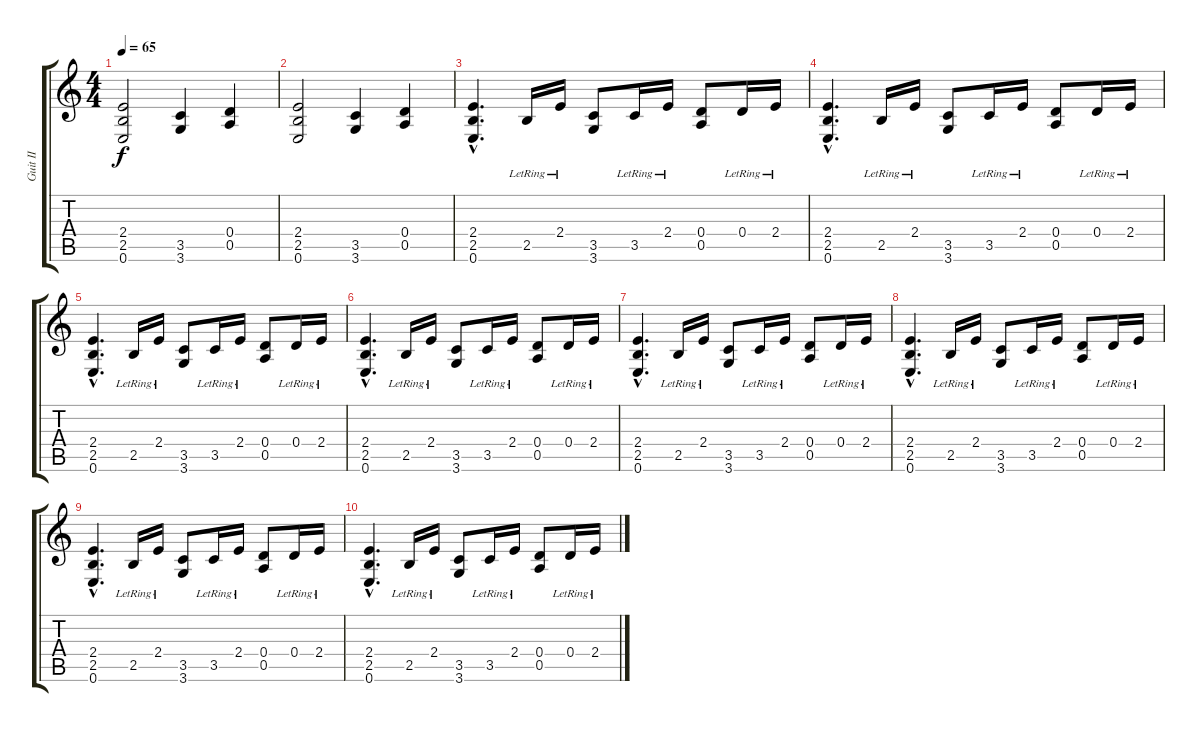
\track ("Guit II" "Guit II") {instrument electricguitarclean}
\staff {score tabs}
\tuning (E4 B3 G3 D3 A2 E2) {hide}
\ts (4 4)
\tempo 65
\clef g2
\ks c
(2.4 2.5 0.6).2{dy f instrument overdrivenguitar} (3.5 3.6).4 (0.4 0.5).4 |
(2.4 2.5 0.6).2{instrument overdrivenguitar} (3.5 3.6).4 (0.4 0.5).4 |
(2.4{hac} 2.5{hac} 0.6{hac}).4{d instrument electricguitarclean} 2.5{lr}.16 2.4{lr}.16 (3.5 3.6).8 3.5{lr}.16 2.4{lr}.16 (0.4 0.5).8 0.4{lr}.16 2.4{lr}.16 |
(2.4{hac} 2.5{hac} 0.6{hac}).4{d} 2.5{lr}.16 2.4{lr}.16 (3.5 3.6).8 3.5{lr}.16 2.4{lr}.16 (0.4 0.5).8 0.4{lr}.16 2.4{lr}.16 |
(2.4{hac} 2.5{hac} 0.6{hac}).4{d instrument overdrivenguitar} 2.5{lr}.16 2.4{lr}.16 (3.5 3.6).8 3.5{lr}.16 2.4{lr}.16 (0.4 0.5).8 0.4{lr}.16 2.4{lr}.16 |
(2.4{hac} 2.5{hac} 0.6{hac}).4{d} 2.5{lr}.16 2.4{lr}.16 (3.5 3.6).8 3.5{lr}.16 2.4{lr}.16 (0.4 0.5).8 0.4{lr}.16 2.4{lr}.16 |
(2.4{hac} 2.5{hac} 0.6{hac}).4{d instrument overdrivenguitar} 2.5{lr}.16 2.4{lr}.16 (3.5 3.6).8 3.5{lr}.16 2.4{lr}.16 (0.4 0.5).8 0.4{lr}.16 2.4{lr}.16 |
(2.4{hac} 2.5{hac} 0.6{hac}).4{d} 2.5{lr}.16 2.4{lr}.16 (3.5 3.6).8 3.5{lr}.16 2.4{lr}.16 (0.4 0.5).8 0.4{lr}.16 2.4{lr}.16 |
(2.4{hac} 2.5{hac} 0.6{hac}).4{d instrument overdrivenguitar} 2.5{lr}.16 2.4{lr}.16 (3.5 3.6).8 3.5{lr}.16 2.4{lr}.16 (0.4 0.5).8 0.4{lr}.16 2.4{lr}.16 |
(2.4{hac} 2.5{hac} 0.6{hac}).4{d} 2.5{lr}.16 2.4{lr}.16 (3.5 3.6).8 3.5{lr}.16 2.4{lr}.16 (0.4 0.5).8 0.4{lr}.16 2.4{lr}.16
